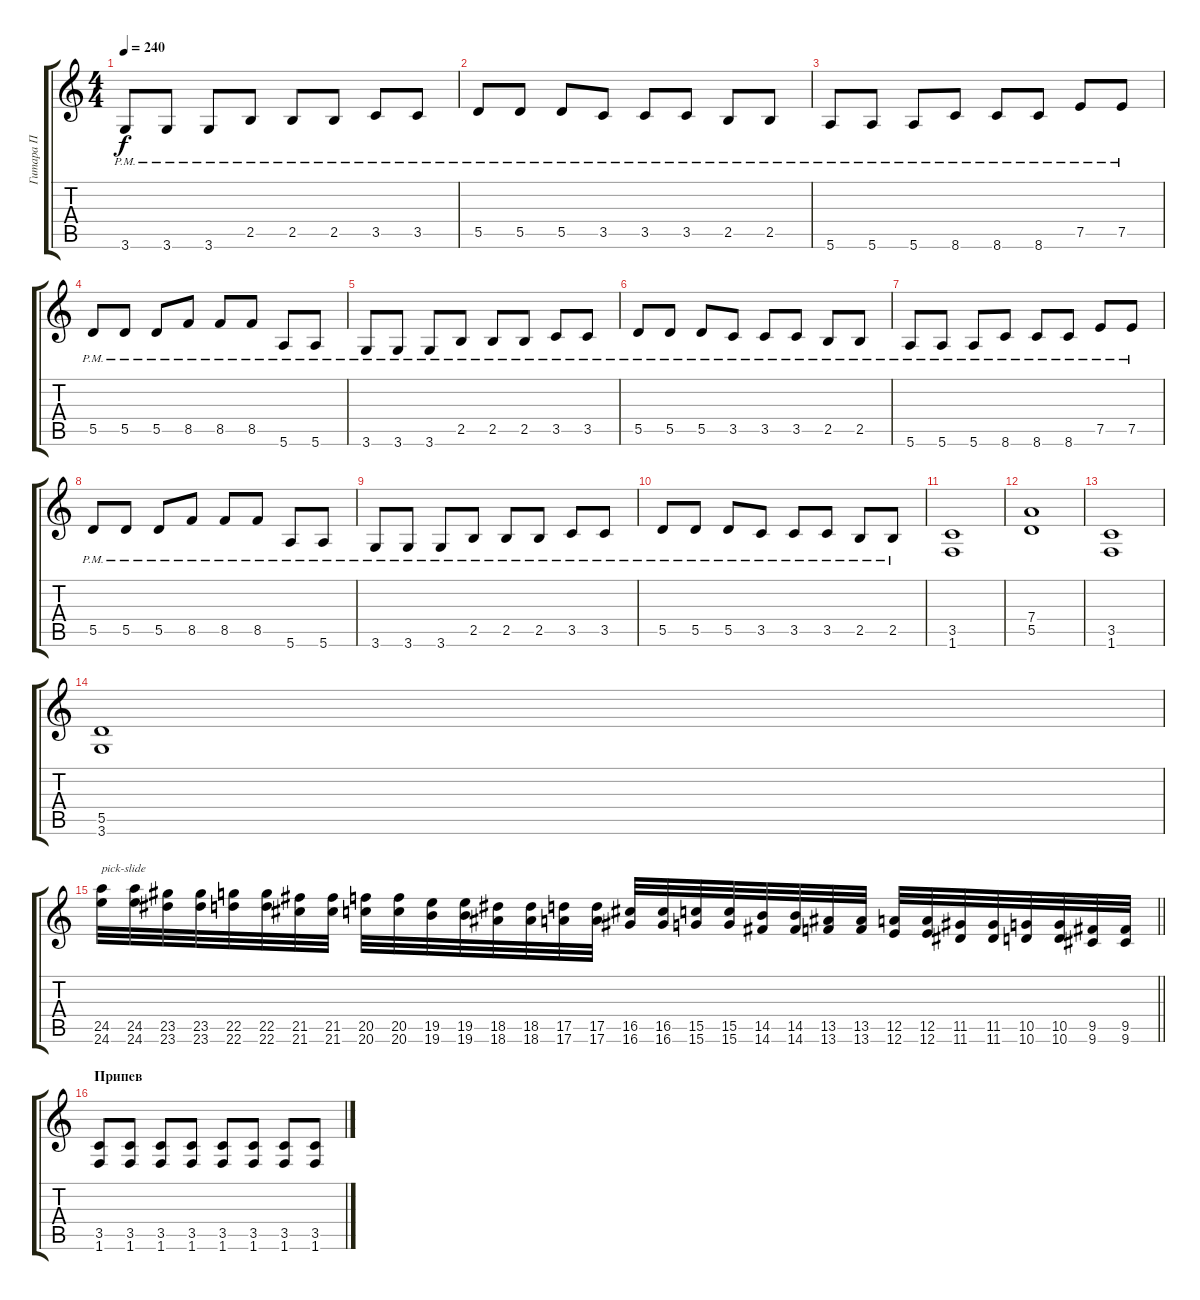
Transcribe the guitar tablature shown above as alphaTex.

\track ("Гитара П" "Гитара П") {instrument overdrivenguitar}
\staff {score tabs}
\tuning (E4 B3 G3 D3 A2 E2) {hide}
\ts (4 4)
\tempo 240
\clef g2
\ks c
3.6{pm}.8{dy f} 3.6{pm}.8 3.6{pm}.8 2.5{pm}.8 2.5{pm}.8 2.5{pm}.8 3.5{pm}.8 3.5{pm}.8 |
5.5{pm}.8 5.5{pm}.8 5.5{pm}.8 3.5{pm}.8 3.5{pm}.8 3.5{pm}.8 2.5{pm}.8 2.5{pm}.8 |
5.6{pm}.8 5.6{pm}.8 5.6{pm}.8 8.6{pm}.8 8.6{pm}.8 8.6{pm}.8 7.5{pm}.8 7.5{pm}.8 |
5.5{pm}.8 5.5{pm}.8 5.5{pm}.8 8.5{pm}.8 8.5{pm}.8 8.5{pm}.8 5.6{pm}.8 5.6{pm}.8 |
3.6{pm}.8 3.6{pm}.8 3.6{pm}.8 2.5{pm}.8 2.5{pm}.8 2.5{pm}.8 3.5{pm}.8 3.5{pm}.8 |
5.5{pm}.8 5.5{pm}.8 5.5{pm}.8 3.5{pm}.8 3.5{pm}.8 3.5{pm}.8 2.5{pm}.8 2.5{pm}.8 |
5.6{pm}.8 5.6{pm}.8 5.6{pm}.8 8.6{pm}.8 8.6{pm}.8 8.6{pm}.8 7.5{pm}.8 7.5{pm}.8 |
5.5{pm}.8 5.5{pm}.8 5.5{pm}.8 8.5{pm}.8 8.5{pm}.8 8.5{pm}.8 5.6{pm}.8 5.6{pm}.8 |
3.6{pm}.8 3.6{pm}.8 3.6{pm}.8 2.5{pm}.8 2.5{pm}.8 2.5{pm}.8 3.5{pm}.8 3.5{pm}.8 |
5.5{pm}.8 5.5{pm}.8 5.5{pm}.8 3.5{pm}.8 3.5{pm}.8 3.5{pm}.8 2.5{pm}.8 2.5{pm}.8 |
(3.5 1.6).1 |
(7.4 5.5).1 |
(3.5 1.6).1 |
(5.5 3.6).1 |
\barLineRight lightlight
(24.5 24.6).32{txt "pick-slide"} (24.5 24.6).32 (23.5 23.6).32 (23.5 23.6).32 (22.5 22.6).32 (22.5 22.6).32 (21.5 21.6).32 (21.5 21.6).32 (20.5 20.6).32 (20.5 20.6).32 (19.5 19.6).32 (19.5 19.6).32 (18.5 18.6).32 (18.5 18.6).32 (17.5 17.6).32 (17.5 17.6).32 (16.5 16.6).32 (16.5 16.6).32 (15.5 15.6).32 (15.5 15.6).32 (14.5 14.6).32 (14.5 14.6).32 (13.5 13.6).32 (13.5 13.6).32 (12.5 12.6).32 (12.5 12.6).32 (11.5 11.6).32 (11.5 11.6).32 (10.5 10.6).32 (10.5 10.6).32 (9.5 9.6).32 (9.5 9.6).32 |
\section ("" "Припев")
(3.5 1.6).8 (3.5 1.6).8 (3.5 1.6).8 (3.5 1.6).8 (3.5 1.6).8 (3.5 1.6).8 (3.5 1.6).8 (3.5 1.6).8
